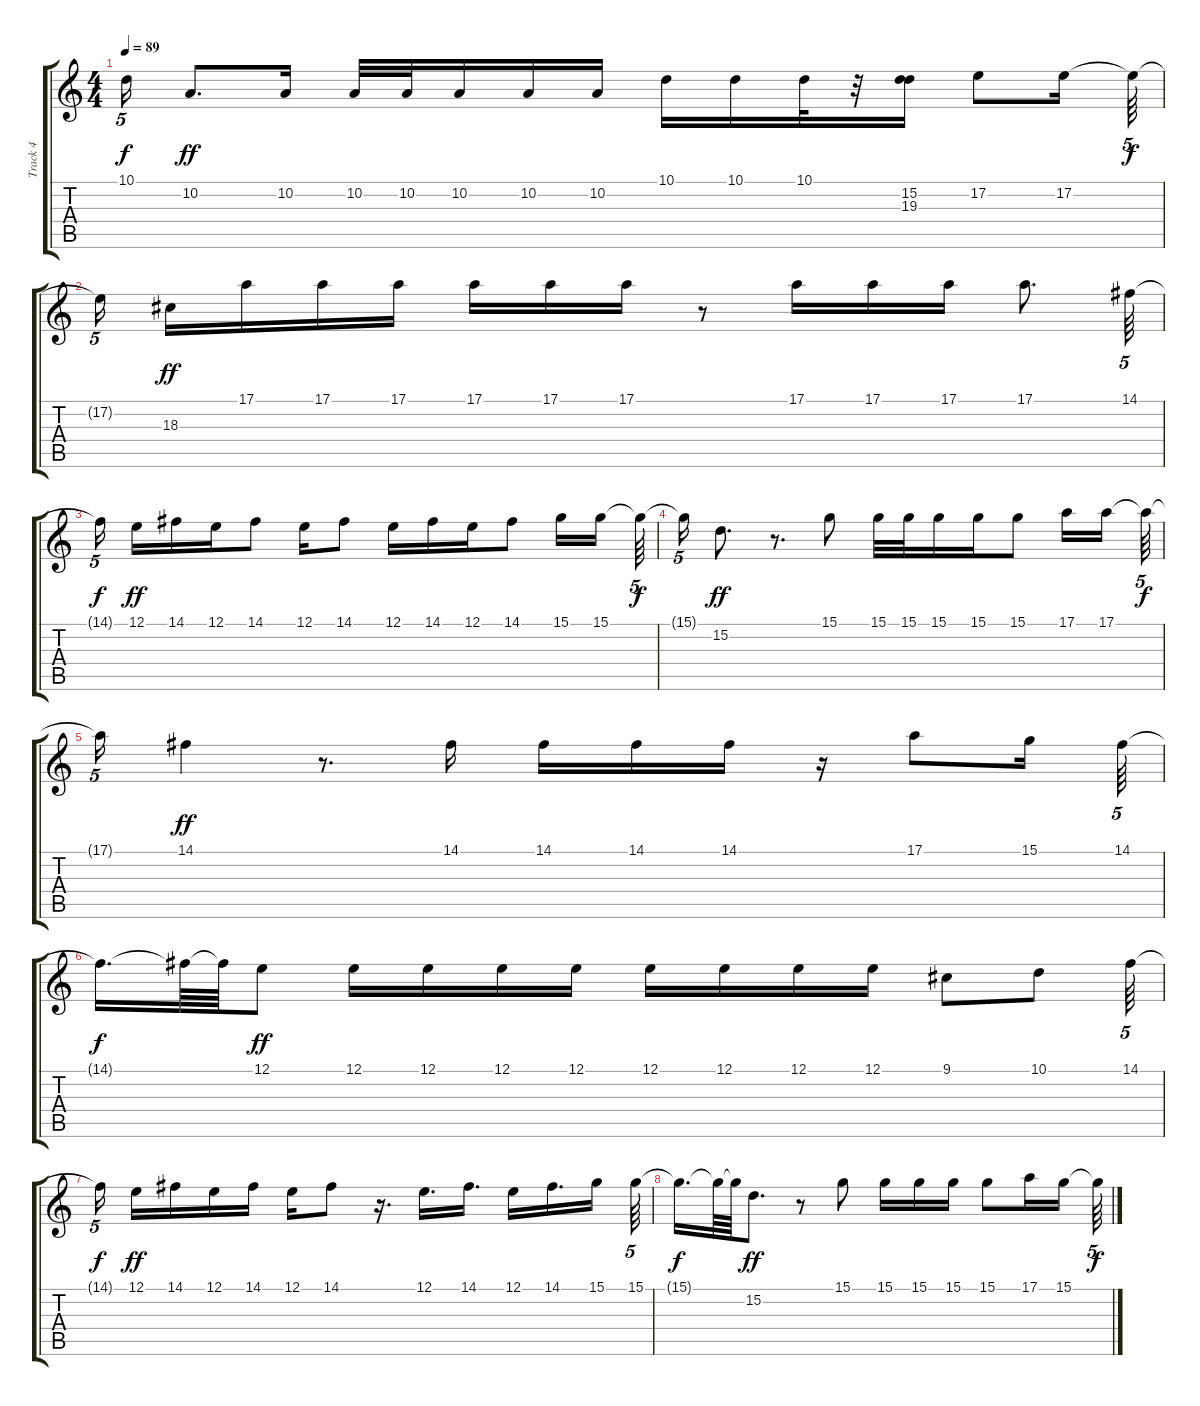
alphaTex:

\track ("Track 4" "Track 4") {instrument flute}
\staff {score tabs}
\tuning (E4 B3 G3 D3 A2 E2) {hide}
\ts (4 4)
\tempo 89
\clef g2
\ks c
10.1{t}.16{tu (5 4) dy f} 10.2.8{d dy ff} 10.2.16 10.2.32 10.2.32 10.2.16 10.2.16 10.2.16 10.1.16 10.1.16 10.1.32 r.32 (15.2 19.3).16 17.2.8 17.2.16 17.2{t}.64{tu (5 4) dy f} |
17.2{t}.16{tu (5 4) beam splitsecondary} 18.3.16{dy ff} 17.1.16 17.1.16 17.1.16 17.1.16 17.1.16 17.1.16 r.8 17.1.16 17.1.16 17.1.16 17.1.8{d} 14.1.64{tu (5 4)} |
14.1{t}.16{tu (5 4) dy f beam splitsecondary} 12.1.16{dy ff} 14.1.16 12.1.16 14.1.8 12.1.16 14.1.8 12.1.16 14.1.16 12.1.16 14.1.8 15.1.16 15.1.16{beam splitsecondary} 15.1{t}.64{tu (5 4) dy f} |
15.1{t}.16{tu (5 4)} 15.2.8{d dy ff} r.8{d} 15.1.8 15.1.32 15.1.32 15.1.16 15.1.16 15.1.8 17.1.16 17.1.16{beam splitsecondary} 17.1{t}.64{tu (5 4) dy f} |
17.1{t}.16{tu (5 4)} 14.1.4{dy ff} r.8{d} 14.1.16 14.1.16 14.1.16 14.1.16 r.16 17.1.8 15.1.16 14.1.64{tu (5 4)} |
14.1{t}.16{d dy f} 14.1{t}.64 14.1{t}.64 12.1.8{dy ff} 12.1.16 12.1.16 12.1.16 12.1.16 12.1.16 12.1.16 12.1.16 12.1.16 9.1.8 10.1.8 14.1.64{tu (5 4)} |
14.1{t}.16{tu (5 4) dy f beam splitsecondary} 12.1.16{dy ff} 14.1.16 12.1.16 14.1.16 12.1.16 14.1.8 r.16{d} 12.1.16{d} 14.1.16{d} 12.1.16 14.1.16{d} 15.1.16{beam splitsecondary} 15.1.64{tu (5 4)} |
15.1{t}.16{d dy f} 15.1{t}.64 15.1{t}.64 15.2.8{d dy ff} r.8 15.1.8 15.1.16 15.1.16 15.1.16 15.1.8 17.1.16 15.1.16 15.1{t}.64{tu (5 4) dy f}
